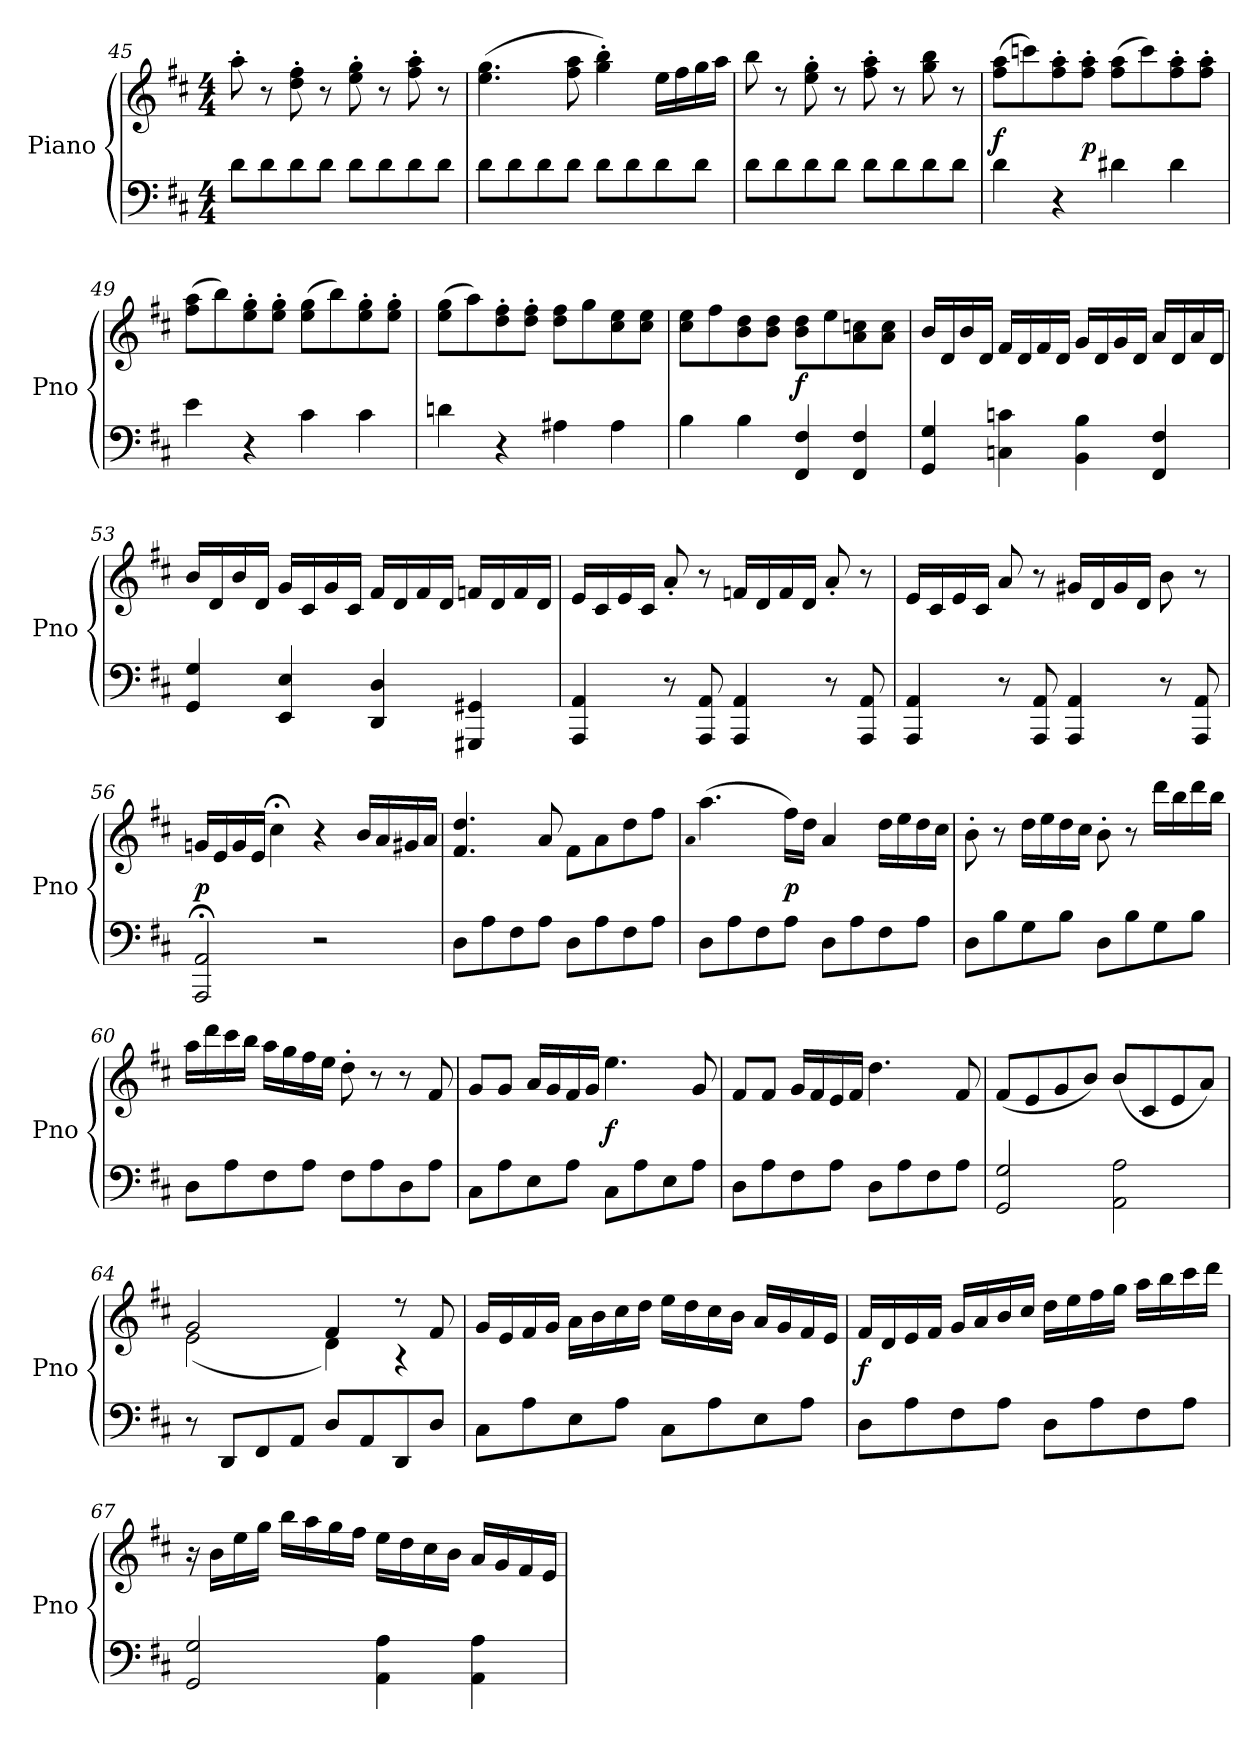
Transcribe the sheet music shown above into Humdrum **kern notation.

**kern	**kern	**dynam
*part1	*part1	*part1
*staff2	*staff1	*staff1/2
*I"Piano	*	*
*I'Pno	*	*
*clefF4	*clefG2	*
*k[f#c#]	*k[f#c#]	*
*D:	*D:	*
*M4/4	*M4/4	*
=45	=45	=45
8d\L	8aa'\	.
8d\	8r	.
8d\	8dd'\ 8ff#'\	.
8d\J	8r	.
8d\L	8ee'\ 8gg'\	.
8d\	8r	.
8d\	8ff#'\ 8aa'\	.
8d\J	8r	.
=46	=46	=46
8d\L	(4.ee\ 4.gg\	.
8d\	.	.
8d\	.	.
8d\J	8ff#\ 8aa\	.
8d\L	4gg'\ 4bb'\)	.
8d\	.	.
8d\	16ee\LL	.
.	16ff#\	.
8d\J	16gg\	.
.	16aa\JJ	.
=47	=47	=47
8d\L	8bb\	.
8d\	8r	.
8d\	8ee'\ 8gg'\	.
8d\J	8r	.
8d\L	8ff#'\ 8aa'\	.
8d\	8r	.
8d\	8gg\ 8bb\	.
8d\J	8r	.
=48	=48	=48
4d\	(8ff#\ 8aa\L	f
.	8cccn\)	.
4r	8ff#'\ 8aa'\	.
.	8ff#'\ 8aa'\J	p
4d#X\	(8ff#\ 8aa\L	.
.	8ccc\)	.
4d#\	8ff#'\ 8aa'\	.
.	8ff#'\ 8aa'\J	.
=49	=49	=49
4e\	(8ff#\ 8aa\L	.
.	8bb\)	.
4r	8ee'\ 8gg'\	.
.	8ee'\ 8gg'\J	.
4c#\	(8ee\ 8gg\L	.
.	8bb\)	.
4c#\	8ee'\ 8gg'\	.
.	8ee'\ 8gg'\J	.
=50	=50	=50
4dn\	(8ee\ 8gg\L	.
.	8aa\)	.
4r	8dd'\ 8ff#'\	.
.	8dd'\ 8ff#'\J	.
4A#X\	8dd\ 8ff#\L	.
.	8gg\	.
4A#\	8cc#\ 8ee\	.
.	8cc#\ 8ee\J	.
=51	=51	=51
4B\	8cc#\ 8ee\L	.
.	8ff#\	.
4B\	8b\ 8dd\	.
.	8b\ 8dd\J	.
4FF#/ 4F#/	8b\ 8dd\L	f
.	8ee\	.
4FF#/ 4F#/	8a\ 8ccn\	.
.	8a\ 8cc\J	.
=52	=52	=52
4GG/ 4G/	16b/LL	.
.	16d/	.
.	16b/	.
.	16d/JJ	.
4Cn\ 4cn\	16f#/LL	.
.	16d/	.
.	16f#/	.
.	16d/JJ	.
4BB\ 4B\	16g/LL	.
.	16d/	.
.	16g/	.
.	16d/JJ	.
4FF#/ 4F#/	16a/LL	.
.	16d/	.
.	16a/	.
.	16d/JJ	.
=53	=53	=53
4GG/ 4G/	16b/LL	.
.	16d/	.
.	16b/	.
.	16d/JJ	.
4EE/ 4E/	16g/LL	.
.	16c#/	.
.	16g/	.
.	16c#/JJ	.
4DD/ 4D/	16f#/LL	.
.	16d/	.
.	16f#/	.
.	16d/JJ	.
4GGG#X/ 4GG#X/	16fn/LL	.
.	16d/	.
.	16f/	.
.	16d/JJ	.
=54	=54	=54
4AAA/ 4AA/	16e/LL	.
.	16c#/	.
.	16e/	.
.	16c#/JJ	.
8r	8a'/	.
8AAA/ 8AA/	8r	.
4AAA/ 4AA/	16fn/LL	.
.	16d/	.
.	16f/	.
.	16d/JJ	.
8r	8a'/	.
8AAA/ 8AA/	8r	.
=55	=55	=55
4AAA/ 4AA/	16e/LL	.
.	16c#/	.
.	16e/	.
.	16c#/JJ	.
8r	8a/	.
8AAA/ 8AA/	8r	.
4AAA/ 4AA/	16g#X/LL	.
.	16d/	.
.	16g#/	.
.	16d/JJ	.
8r	8b\	.
8AAA/ 8AA/	8r	.
=56	=56	=56
2AAA;</ 2AA;</	16gn/LL	p
.	16e/	.
.	16g/	.
.	16e/JJ	.
.	4cc#;<\	.
2r	4r	.
.	16b/LL	.
.	16a/	.
.	16g#X/	.
.	16a/JJ	.
=57	=57	=57
8D\L	4.f#/ 4.dd/	.
8A\	.	.
8F#\	.	.
8A\J	8a/	.
8D\L	8f#\L	.
8A\	8a\	.
8F#\	8dd\	.
8A\J	8ff#\J	.
=58	=58	=58
.	qa	.
8D\L	(4.aa\	.
8A\	.	.
8F#\	.	.
8A\J	16ff#\LL)	p
.	16dd\JJ	.
8D\L	4a/	.
8A\	.	.
8F#\	16dd\LL	.
.	16ee\	.
8A\J	16dd\	.
.	16cc#\JJ	.
=59	=59	=59
8D\L	8b'\	.
8B\	8r	.
8G\	16dd\LL	.
.	16ee\	.
8B\J	16dd\	.
.	16cc#\JJ	.
8D\L	8b'\	.
8B\	8r	.
8G\	16ddd\LL	.
.	16bb\	.
8B\J	16ddd\	.
.	16bb\JJ	.
=60	=60	=60
8D\L	16aa\LL	.
.	16ddd\	.
8A\	16ccc#\	.
.	16bb\JJ	.
8F#\	16aa\LL	.
.	16gg\	.
8A\J	16ff#\	.
.	16ee\JJ	.
8F#\L	8dd'\	.
8A\	8r	.
8D\	8r	.
8A\J	8f#/	.
=61	=61	=61
8C#\L	8g/L	.
8A\	8g/J	.
8E\	16a/LL	.
.	16g/	.
8A\J	16f#/	.
.	16g/JJ	.
8C#\L	4.ee\	f
8A\	.	.
8E\	.	.
8A\J	8g/	.
=62	=62	=62
8D\L	8f#/L	.
8A\	8f#/J	.
8F#\	16g/LL	.
.	16f#/	.
8A\J	16e/	.
.	16f#/JJ	.
8D\L	4.dd\	.
8A\	.	.
8F#\	.	.
8A\J	8f#/	.
=63	=63	=63
2GG/ 2G/	(8f#/L	.
.	8e/	.
.	8g/	.
.	8b/J)	.
2AA\ 2A\	(8b/L	.
.	8c#/	.
.	8e/	.
.	8a/J)	.
=64	=64	=64
*	*^	*
8r	2g/	(2e\	.
8DD/L	.	.	.
8FF#/	.	.	.
8AA/J	.	.	.
8D/L	4f#/	4d\)	.
8AA/	.	.	.
8DD/	8r	4r	.
8D/J	8f#/	.	.
*	*v	*v	*
=65	=65	=65
8C#\L	16g/LL	.
.	16e/	.
8A\	16f#/	.
.	16g/JJ	.
8E\	16a\LL	.
.	16b\	.
8A\J	16cc#\	.
.	16dd\JJ	.
8C#\L	16ee\LL	.
.	16dd\	.
8A\	16cc#\	.
.	16b\JJ	.
8E\	16a/LL	.
.	16g/	.
8A\J	16f#/	.
.	16e/JJ	.
=66	=66	=66
8D\L	16f#/LL	f
.	16d/	.
8A\	16e/	.
.	16f#/JJ	.
8F#\	16g/LL	.
.	16a/	.
8A\J	16b/	.
.	16cc#/JJ	.
8D\L	16dd\LL	.
.	16ee\	.
8A\	16ff#\	.
.	16gg\JJ	.
8F#\	16aa\LL	.
.	16bb\	.
8A\J	16ccc#\	.
.	16ddd\JJ	.
=67	=67	=67
2GG/ 2G/	16r	.
.	16b\LL	.
.	16ee\	.
.	16gg\JJ	.
.	16bb\LL	.
.	16aa\	.
.	16gg\	.
.	16ff#\JJ	.
4AA\ 4A\	16ee\LL	.
.	16dd\	.
.	16cc#\	.
.	16b\JJ	.
4AA\ 4A\	16a/LL	.
.	16g/	.
.	16f#/	.
.	16e/JJ	.
=	=	=
*-	*-	*-
